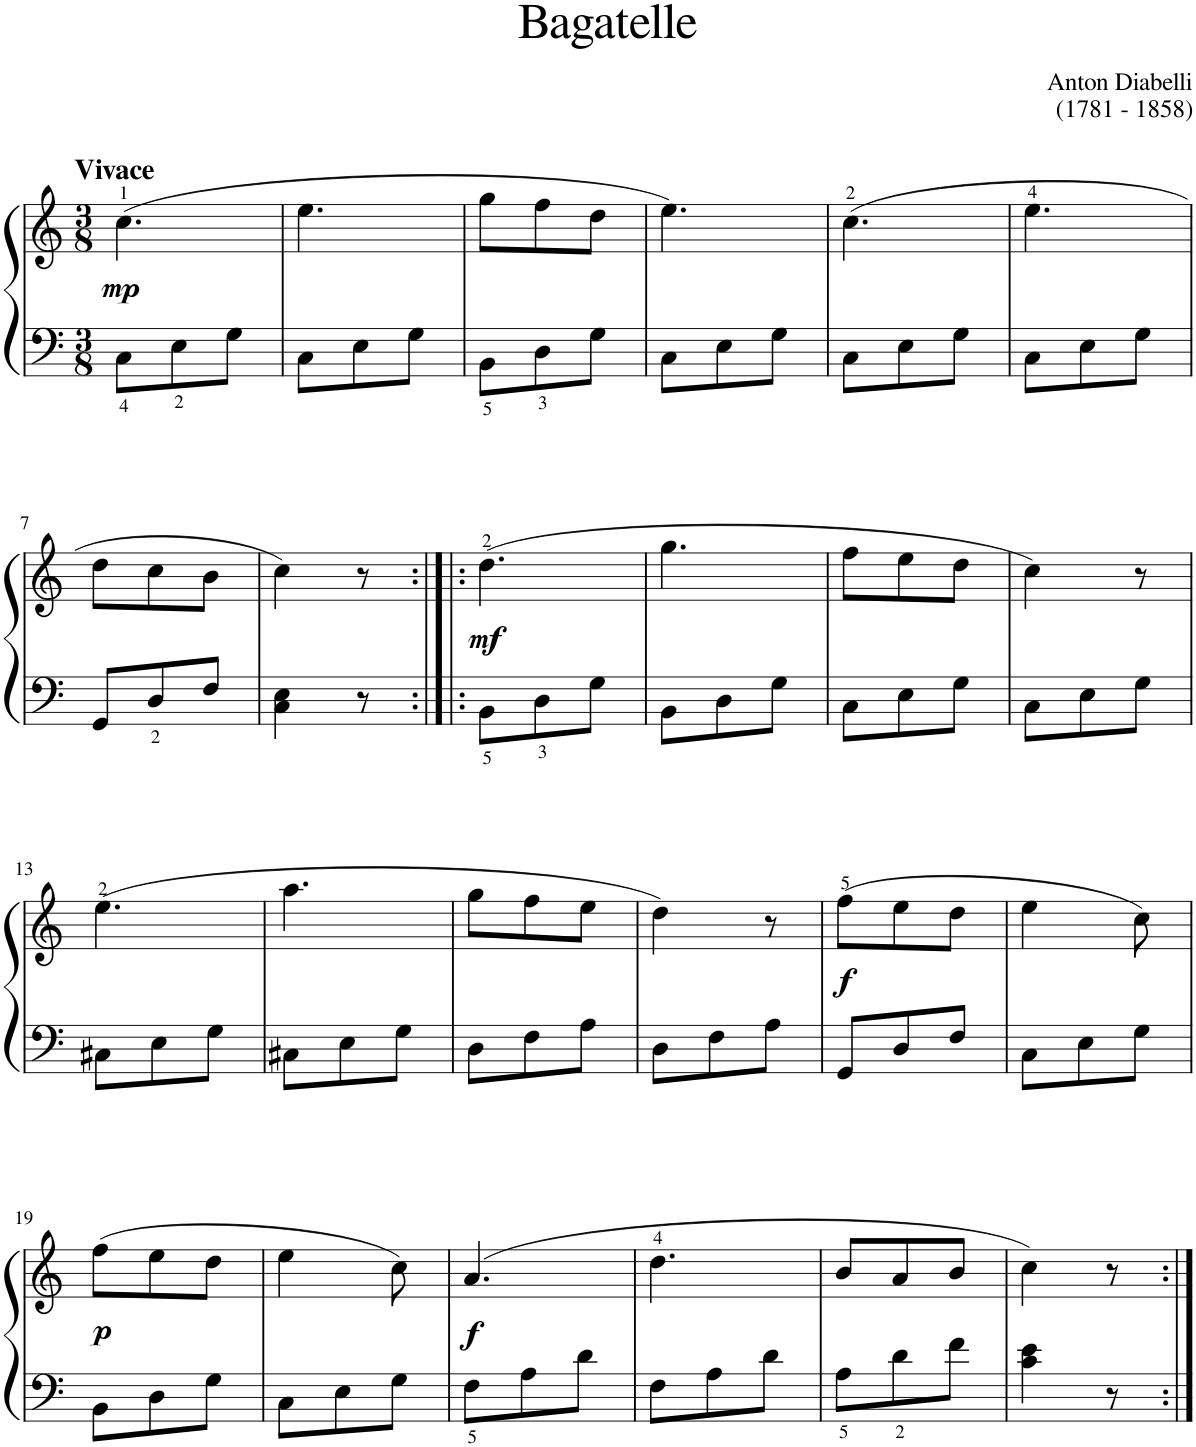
**kern	**kern	**dynam
*part1	*part1	*part1
*staff2	*staff1	*staff1/2
*I"Piano	*	*
*I'Pno	*	*
*clefF4	*clefG2	*
*k[]	*k[]	*
*M3/8	*M3/8	*
=1	=1	=1
!	!LO:TX:a:B:t=Vivace	!
!	!	!LO:DY:b
8C\L	(4.cc\	mp
8E\	.	.
8G\J	.	.
=2	=2	=2
8C\L	4.ee\	.
8E\	.	.
8G\J	.	.
=3	=3	=3
8BB\L	8gg\L	.
8D\	8ff\	.
8G\J	8dd\J	.
=4	=4	=4
8C\L	4.ee\)	.
8E\	.	.
8G\J	.	.
=5	=5	=5
8C\L	(4.cc\	.
8E\	.	.
8G\J	.	.
=6	=6	=6
8C\L	4.ee\	.
8E\	.	.
8G\J	.	.
!!LO:LB:g=z
=7	=7	=7
8GG/L	8dd\L	.
8D/	8cc\	.
8F/J	8b\J	.
=8	=8	=8
4C\ 4E\	4cc\)	.
8r	8r	.
=9:|!|:	=9:|!|:	=9:|!|:
!	!	!LO:DY:b
8BB\L	(4.dd\	mf
8D\	.	.
8G\J	.	.
=10	=10	=10
8BB\L	4.gg\	.
8D\	.	.
8G\J	.	.
=11	=11	=11
8C\L	8ff\L	.
8E\	8ee\	.
8G\J	8dd\J	.
=12	=12	=12
8C\L	4cc\)	.
8E\	.	.
8G\J	8r	.
!!LO:LB:g=z
=13	=13	=13
8C#X\L	(4.ee\	.
8E\	.	.
8G\J	.	.
=14	=14	=14
8C#X\L	4.aa\	.
8E\	.	.
8G\J	.	.
=15	=15	=15
8D\L	8gg\L	.
8F\	8ff\	.
8A\J	8ee\J	.
=16	=16	=16
8D\L	4dd\)	.
8F\	.	.
8A\J	8r	.
=17	=17	=17
!	!	!LO:DY:b
8GG/L	(8ff\L	f
8D/	8ee\	.
8F/J	8dd\J	.
=18	=18	=18
8C\L	4ee\	.
8E\	.	.
8G\J	8cc\)	.
!!LO:LB:g=z
=19	=19	=19
!	!	!LO:DY:b
8BB\L	(8ff\L	p
8D\	8ee\	.
8G\J	8dd\J	.
=20	=20	=20
8C\L	4ee\	.
8E\	.	.
8G\J	8cc\)	.
=21	=21	=21
!	!	!LO:DY:b
8F\L	(4.a/	f
8A\	.	.
8d\J	.	.
=22	=22	=22
8F\L	4.dd\	.
8A\	.	.
8d\J	.	.
=23	=23	=23
8A\L	8b/L	.
8d\	8a/	.
8f\J	8b/J	.
=24	=24	=24
4c\ 4e\	4cc\)	.
8r	8r	.
=:|!	=:|!	=:|!
*-	*-	*-
